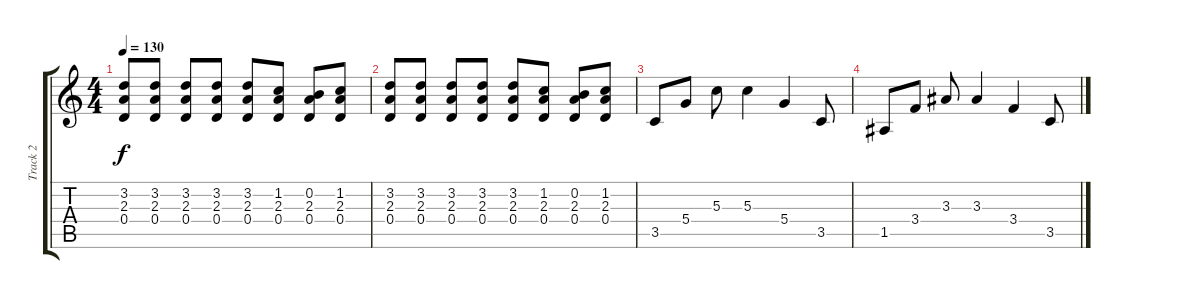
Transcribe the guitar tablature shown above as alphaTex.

\track ("Track 2" "Track 2") {instrument distortionguitar}
\staff {score tabs}
\tuning (E4 B3 G3 D3 A2 E2) {hide}
\ts (4 4)
\tempo 130
\clef g2
\ks c
(3.2 2.3 0.4).8{dy f} (3.2 2.3 0.4).8 (3.2 2.3 0.4).8 (3.2 2.3 0.4).8 (3.2 2.3 0.4).8 (1.2 2.3 0.4).8 (0.2 2.3 0.4).8 (1.2 2.3 0.4).8 |
(3.2 2.3 0.4).8 (3.2 2.3 0.4).8 (3.2 2.3 0.4).8 (3.2 2.3 0.4).8 (3.2 2.3 0.4).8 (1.2 2.3 0.4).8 (0.2 2.3 0.4).8 (1.2 2.3 0.4).8 |
3.5.8 5.4.8 5.3.8 5.3.4 5.4.4 3.5.8 |
1.5.8 3.4.8 3.3.8 3.3.4 3.4.4 3.5.8
